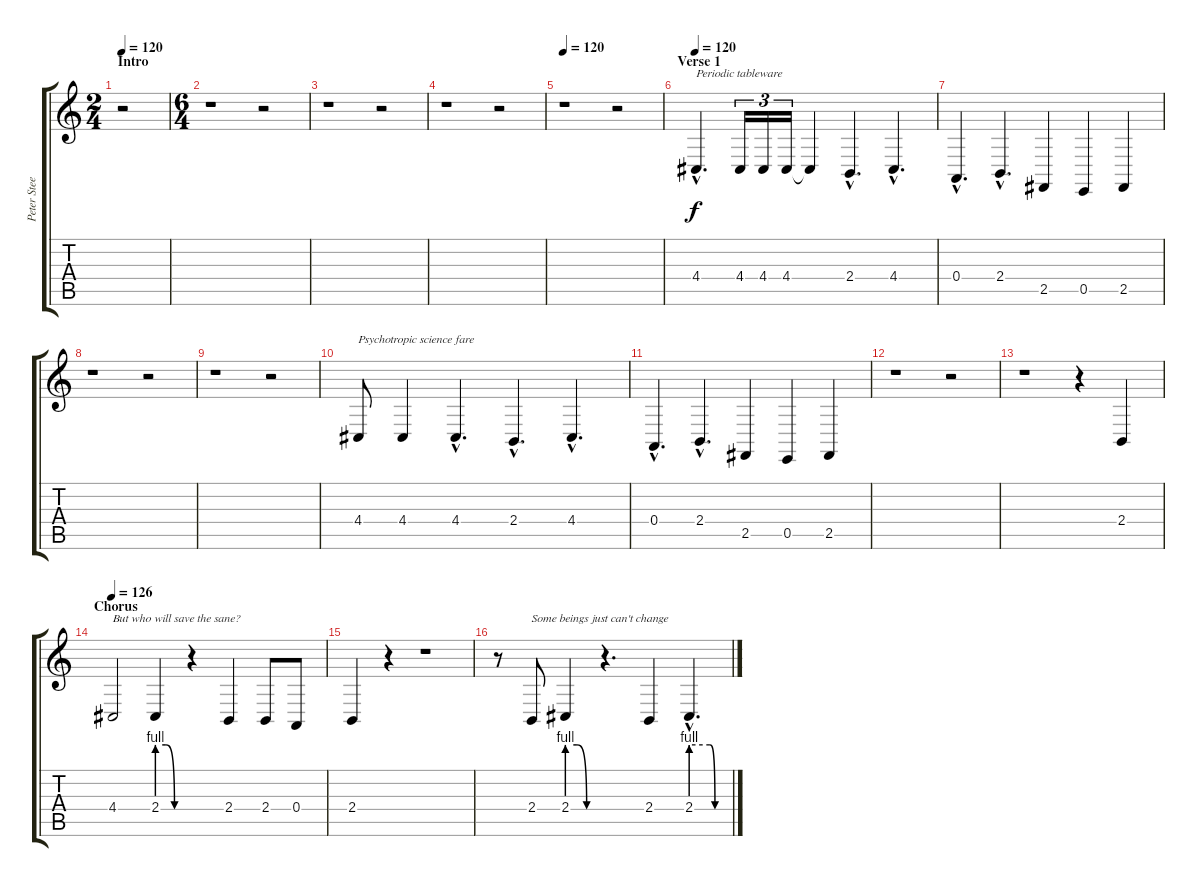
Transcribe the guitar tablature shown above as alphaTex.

\track ("Peter Steele - Vocals" "Peter Stee") {instrument cello}
\staff {score tabs}
\tuning (B3 Gb3 D3 A2 E2 B1) {hide}
\ts (2 4)
\section ("" "Intro")
\tempo 120
\tempo 118
\tempo 120
\clef g2
\ks c
r.2{dy f volume 16 balance 8 instrument cello} |
\ts (6 4)
r.1 r.2 |
r.1 r.2 |
r.1 r.2 |
\tempo 120
r.1 r.2 |
\section ("" "Verse 1")
\tempo 120
4.4{hac}.4{d txt "Periodic tableware"} 4.4.16{tu (3 2)} 4.4.16{tu (3 2)} 4.4.16{tu (3 2)} 4.4{t}.4 2.4{hac}.4{d} 4.4{hac}.4{d} |
0.4{hac}.4{d} 2.4{hac}.4{d} 2.5.4 0.5.4 2.5.4 |
r.1 r.2 |
r.1 r.2 |
4.4.8{txt "Psychotropic science fare"} 4.4.4 4.4{hac}.4{d} 2.4{hac}.4{d} 4.4{hac}.4{d} |
0.4{hac}.4{d} 2.4{hac}.4{d} 2.5.4 0.5.4 2.5.4 |
r.1 r.2 |
r.1 r.4 2.4.4 |
\section ("" "Chorus")
\tempo 126
4.4.2{txt "But who will save the sane?"} 2.4{be (custom 0 4 20 4 40 0 60 0)}.4 r.4 2.4.4 2.4.8 0.4.8 |
2.4.4 r.4 r.1 |
r.8 2.4.8{txt "Some beings just can't change"} 2.4{be (custom 0 4 20 4 40 0 60 0)}.4 r.4{d} 2.4.4 2.4{be (custom 0 4 30 4 38 0 60 0) hac}.4{d}
